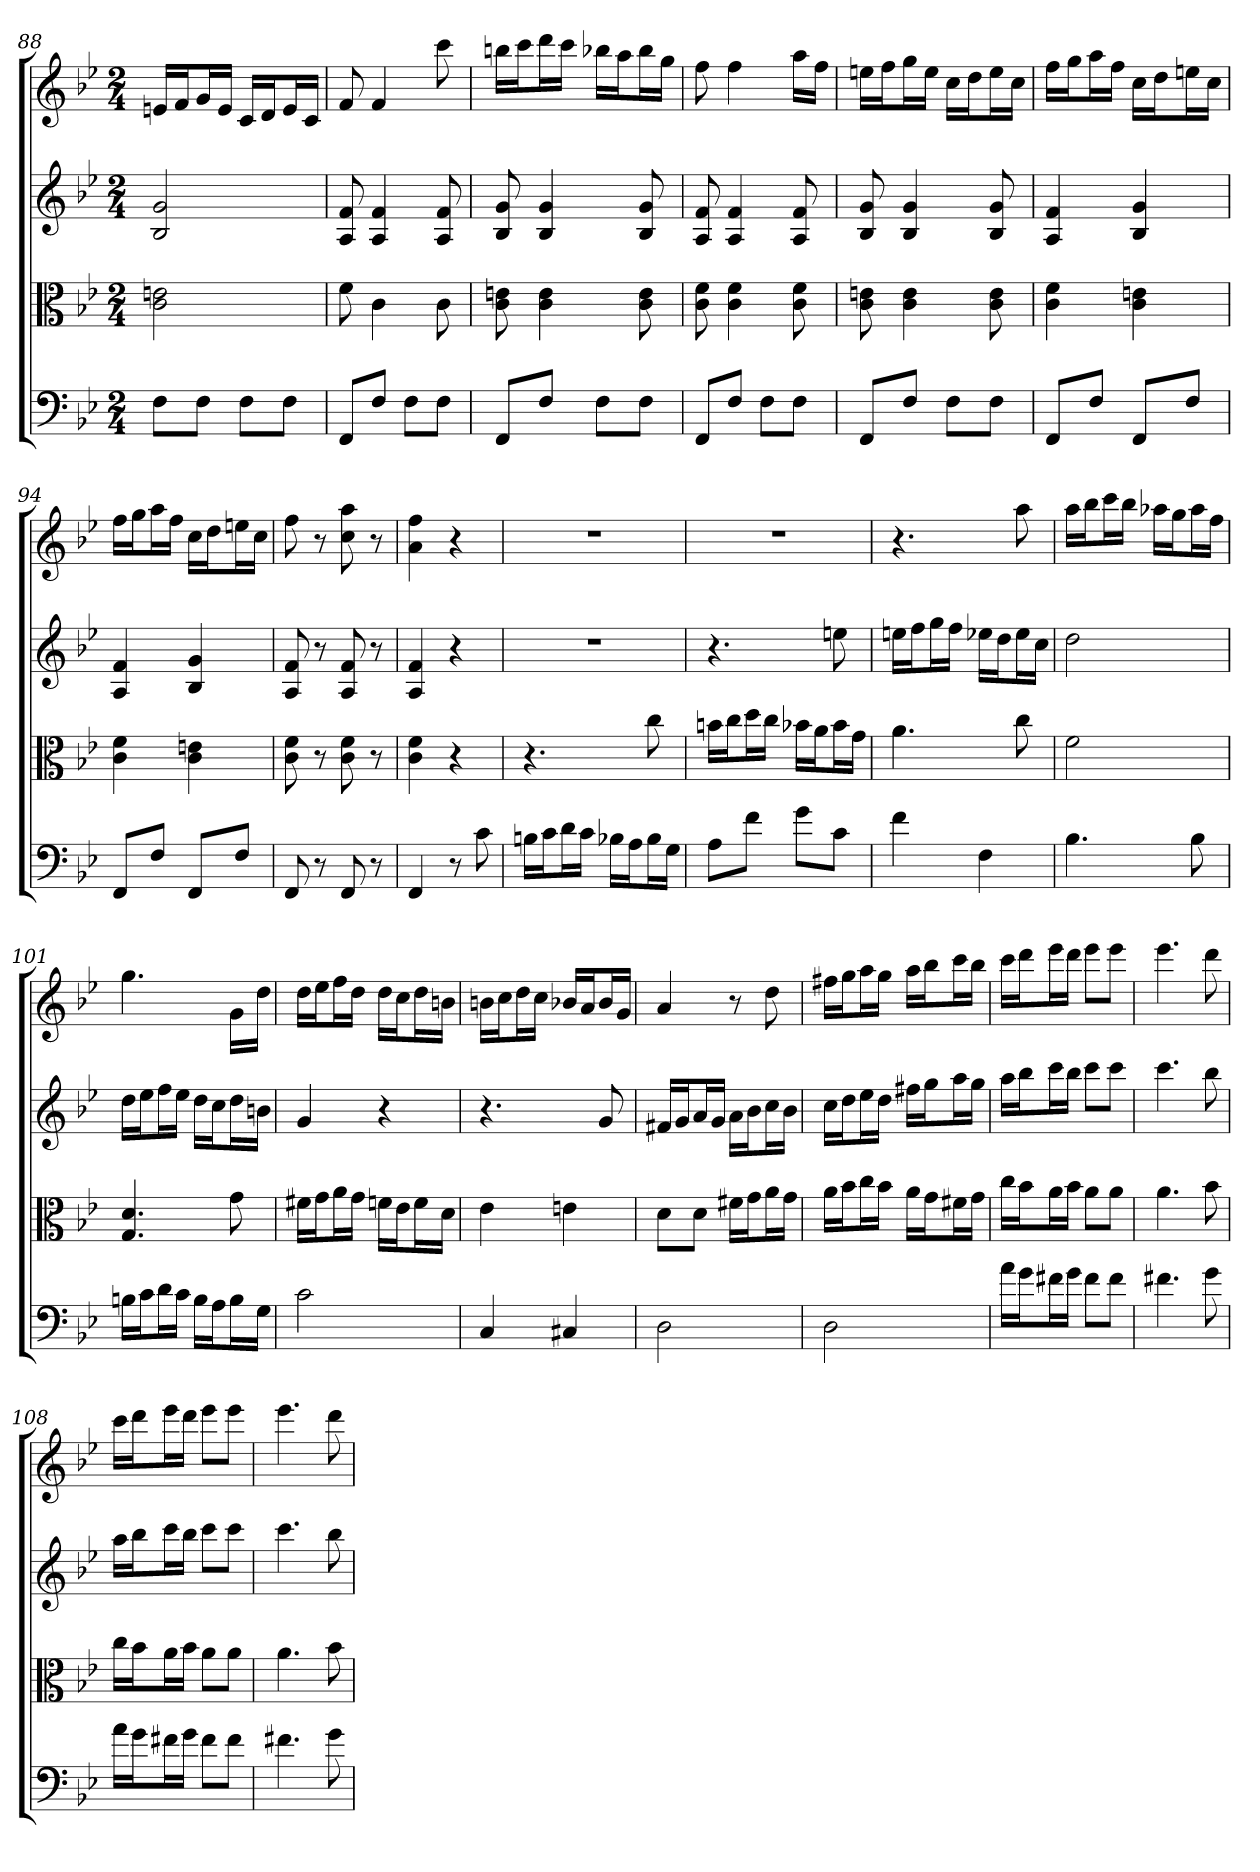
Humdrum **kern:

**kern	**kern	**kern	**kern
*part4	*part3	*part2	*part1
*staff4	*staff3	*staff2	*staff1
*clefF4	*clefC3	*	*
*k[b-e-]	*k[b-e-]	*k[b-e-]	*k[b-e-]
*B-:	*B-:	*B-:	*B-:
*M2/4	*M2/4	*M2/4	*M2/4
=88	=88	=88	=88
8F\L	2c 2en	2B- 2g	16enLL
.	.	.	16fJ
8F\J	.	.	16gL
.	.	.	16eJJ
8F\L	.	.	16cLL
.	.	.	16dJ
8F\J	.	.	16eL
.	.	.	16cJJ
=89	=89	=89	=89
8FF/L	8f	8A 8f	8f
8F/J	4c	4A 4f	4f
8F\L	.	.	.
8F\J	8c	8A 8f	8ccc
=90	=90	=90	=90
8FF/L	8c 8en	8B- 8g	16bbnLL
.	.	.	16cccJ
8F/J	4c 4e	4B- 4g	16dddL
.	.	.	16cccJJ
8F\L	.	.	16bb-XLL
.	.	.	16aaJ
8F\J	8c 8e	8B- 8g	16bb-L
.	.	.	16ggJJ
=91	=91	=91	=91
8FF/L	8c 8f	8A 8f	8ff
8F/J	4c 4f	4A 4f	4ff
8F\L	.	.	.
8F\J	8c 8f	8A 8f	16aaLL
.	.	.	16ffJJ
=92	=92	=92	=92
8FF/L	8c 8en	8B- 8g	16eenLL
.	.	.	16ffJ
8F/J	4c 4e	4B- 4g	16ggL
.	.	.	16eeJJ
8F\L	.	.	16ccLL
.	.	.	16ddJ
8F\J	8c 8e	8B- 8g	16eeL
.	.	.	16ccJJ
=93	=93	=93	=93
8FF/L	4c 4f	4A 4f	16ffLL
.	.	.	16ggJ
8F/J	.	.	16aaL
.	.	.	16ffJJ
8FF/L	4c 4en	4B- 4g	16ccLL
.	.	.	16ddJ
8F/J	.	.	16eenL
.	.	.	16ccJJ
=94	=94	=94	=94
8FF/L	4c 4f	4A 4f	16ffLL
.	.	.	16ggJ
8F/J	.	.	16aaL
.	.	.	16ffJJ
8FF/L	4c 4en	4B- 4g	16ccLL
.	.	.	16ddJ
8F/J	.	.	16eenL
.	.	.	16ccJJ
=95	=95	=95	=95
8FF	8c 8f	8A 8f	8ff
8r	8r	8r	8r
8FF	8c 8f	8A 8f	8cc 8aa
8r	8r	8r	8r
=96	=96	=96	=96
4FF	4c 4f	4A 4f	4a 4ff
8r	4r	4r	4r
8c	.	.	.
=97	=97	=97	=97
16Bn\LL	4.r	2r	2r
16c\J	.	.	.
16d\L	.	.	.
16c\JJ	.	.	.
16B-X\LL	.	.	.
16A\J	.	.	.
16B-\L	8cc	.	.
16G\JJ	.	.	.
=98	=98	=98	=98
8A\L	16bn\LL	4.r	2r
.	16cc\J	.	.
8f\J	16dd\L	.	.
.	16cc\JJ	.	.
8g\L	16b-X\LL	.	.
.	16a\J	.	.
8c\J	16b-\L	8een	.
.	16g\JJ	.	.
=99	=99	=99	=99
4f	4.a	16eenLL	4.r
.	.	16ffJ	.
.	.	16ggL	.
.	.	16ffJJ	.
4F	.	16ee-XLL	.
.	.	16ddJ	.
.	8cc	16ee-L	8aa
.	.	16ccJJ	.
=100	=100	=100	=100
4.B-	2f	2dd	16aaLL
.	.	.	16bb-J
.	.	.	16cccL
.	.	.	16bb-JJ
.	.	.	16aa-XLL
.	.	.	16ggJ
8B-	.	.	16aa-L
.	.	.	16ffJJ
=101	=101	=101	=101
16Bn\LL	4.G 4.d	16ddLL	4.gg
16c\J	.	16ee-J	.
16d\L	.	16ffL	.
16c\JJ	.	16ee-JJ	.
16B\LL	.	16ddLL	.
16A\J	.	16ccJ	.
16B\L	8g	16ddL	16gLL
16G\JJ	.	16bnJJ	16ddJJ
=102	=102	=102	=102
2c	16f#X\LL	4g	16ddLL
.	16g\J	.	16ee-J
.	16a\L	.	16ffL
.	16g\JJ	.	16ddJJ
.	16fn\LL	4r	16ddLL
.	16e-\J	.	16ccJ
.	16f\L	.	16ddL
.	16d\JJ	.	16bnJJ
=103	=103	=103	=103
4C	4e-	4.r	16bnLL
.	.	.	16ccJ
.	.	.	16ddL
.	.	.	16ccJJ
4C#X	4en	.	16b-XLL
.	.	.	16aJ
.	.	8g	16b-L
.	.	.	16gJJ
=104	=104	=104	=104
2D	8d\L	16f#XLL	4a
.	.	16gJ	.
.	8d\J	16aL	.
.	.	16gJJ	.
.	16f#X\LL	16aLL	8r
.	16g\J	16b-J	.
.	16a\L	16ccL	8dd
.	16g\JJ	16b-JJ	.
=105	=105	=105	=105
2D	16a\LL	16ccLL	16ff#XLL
.	16b-\J	16ddJ	16ggJ
.	16cc\L	16ee-L	16aaL
.	16b-\JJ	16ddJJ	16ggJJ
.	16a\LL	16ff#XLL	16aaLL
.	16g\J	16ggJ	16bb-J
.	16f#X\L	16aaL	16cccL
.	16g\JJ	16ggJJ	16bb-JJ
=106	=106	=106	=106
16a\LL	16cc\LL	16aaLL	16cccLL
16g\J	16b-\J	16bb-J	16dddJ
16f#X\L	16a\L	16cccL	16eee-L
16g\JJ	16b-\JJ	16bb-JJ	16dddJJ
8f#\L	8a\L	8cccL	8eee-L
8f#\J	8a\J	8cccJ	8eee-J
=107	=107	=107	=107
4.f#X	4.a	4.ccc	4.eee-
8g	8b-	8bb-	8ddd
=108	=108	=108	=108
16a\LL	16cc\LL	16aaLL	16cccLL
16g\J	16b-\J	16bb-J	16dddJ
16f#X\L	16a\L	16cccL	16eee-L
16g\JJ	16b-\JJ	16bb-JJ	16dddJJ
8f#\L	8a\L	8cccL	8eee-L
8f#\J	8a\J	8cccJ	8eee-J
=109	=109	=109	=109
4.f#X	4.a	4.ccc	4.eee-
8g	8b-	8bb-	8ddd
=	=	=	=
*-	*-	*-	*-
